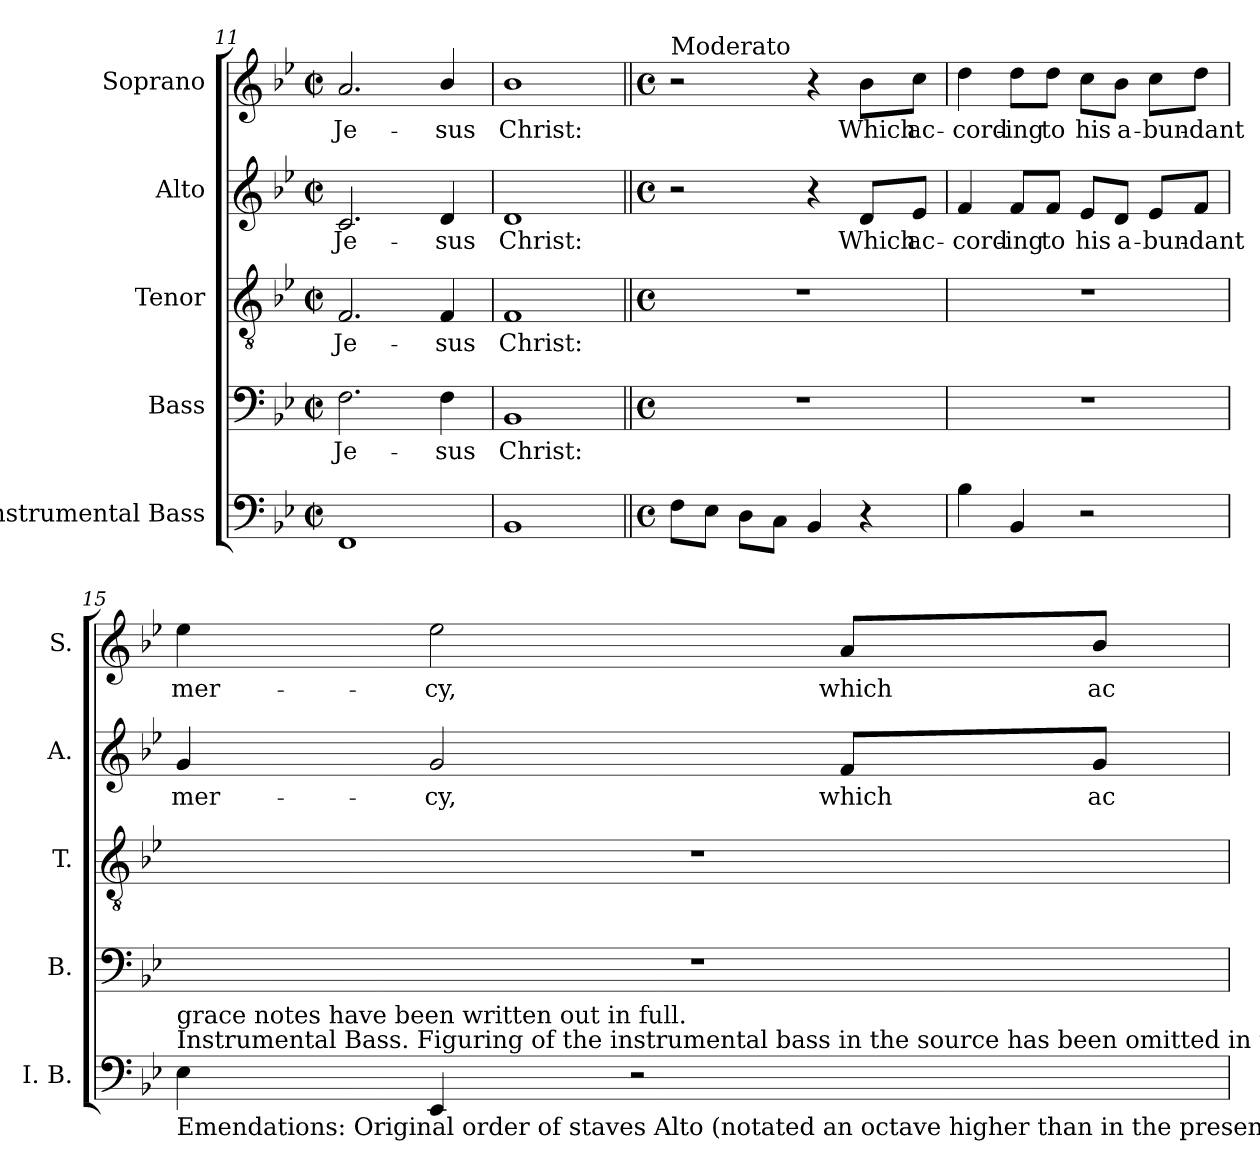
**kern	**kern	**text	**kern	**text	**kern	**text	**kern	**text
*part5	*part4	*part4	*part3	*part3	*part2	*part2	*part1	*part1
*staff5	*staff4	*staff4	*staff3	*staff3	*staff2	*staff2	*staff1	*staff1
*I"Instrumental Bass	*I"Bass	*	*I"Tenor	*	*I"Alto	*	*I"Soprano	*
*I'I. B.	*I'B.	*	*I'T.	*	*I'A.	*	*I'S.	*
*clefF4	*clefF4	*	*clefGv2	*	*clefG2	*	*clefG2	*
*	*	*	*ITrd7c12	*	*	*	*	*
*k[b-e-]	*k[b-e-]	*	*k[b-e-]	*	*k[b-e-]	*	*k[b-e-]	*
*B-:	*B-:	*	*B-:	*	*B-:	*	*B-:	*
*M2/2	*M2/2	*	*M2/2	*	*M2/2	*	*M2/2	*
*met(c|)	*met(c|)	*	*met(c|)	*	*met(c|)	*	*met(c|)	*
=11	=11	=11	=11	=11	=11	=11	=11	=11
!	!	!LO:LY:b:color=#000000	!	!	!	!	!	!
!	!	!	!	!LO:LY:b:color=#000000	!	!	!	!
!	!	!	!	!	!	!LO:LY:b:color=#000000	!	!
!	!	!	!	!	!	!	!	!LO:LY:b:color=#000000
1FFi	2.Fi\	Je-	2.FFi/	Je-	2.ci/	Je-	2.ai/	Je-
!	!	!LO:LY:b:color=#000000	!	!	!	!	!	!
!	!	!	!	!LO:LY:b:color=#000000	!	!	!	!
!	!	!	!	!	!	!LO:LY:b:color=#000000	!	!
!	!	!	!	!	!	!	!	!LO:LY:b:color=#000000
.	4Fi\	-sus	4FFi/	-sus	4di/	-sus	4b-i/	-sus
=12	=12	=12	=12	=12	=12	=12	=12	=12
!	!	!LO:LY:b:color=#000000	!	!	!	!	!	!
!	!	!	!	!LO:LY:b:color=#000000	!	!	!	!
!	!	!	!	!	!	!LO:LY:b:color=#000000	!	!
!	!	!	!	!	!	!	!	!LO:LY:b:color=#000000
1BB-i	1BB-i	Christ:	1FFi	Christ:	1di	Christ:	1b-i	Christ:
=13||	=13||	=13||	=13||	=13||	=13||	=13||	=13||	=13||
*M4/4	*M4/4	*	*M4/4	*	*M4/4	*	*M4/4	*
*met(c)	*met(c)	*	*met(c)	*	*met(c)	*	*met(c)	*
!	!	!	!	!	!	!	!LO:TX:a:t=Moderato	!
8Fi\L	1r	.	1r	.	2r	.	2r	.
8E-i\J	.	.	.	.	.	.	.	.
8Di\L	.	.	.	.	.	.	.	.
8Ci\J	.	.	.	.	.	.	.	.
4BB-i/	.	.	.	.	4r	.	4r	.
!	!	!	!	!	!	!LO:LY:b:color=#000000	!	!
!	!	!	!	!	!	!	!	!LO:LY:b:color=#000000
4r	.	.	.	.	8di/L	Which	8b-i\L	Which
!	!	!	!	!	!	!LO:LY:b:color=#000000	!	!
!	!	!	!	!	!	!	!	!LO:LY:b:color=#000000
.	.	.	.	.	8e-i/J	ac-	8cci\J	ac-
=14	=14	=14	=14	=14	=14	=14	=14	=14
!	!	!	!	!	!	!LO:LY:b:color=#000000	!	!
!	!	!	!	!	!	!	!	!LO:LY:b:color=#000000
4B-i\	1r	.	1r	.	4fi/	-cord-	4ddi\	-cord-
!	!	!	!	!	!	!LO:LY:b:color=#000000	!	!
!	!	!	!	!	!	!	!	!LO:LY:b:color=#000000
4BB-i/	.	.	.	.	8fi/L	-ing	8ddi\L	-ing
!	!	!	!	!	!	!LO:LY:b:color=#000000	!	!
!	!	!	!	!	!	!	!	!LO:LY:b:color=#000000
.	.	.	.	.	8fi/J	to	8ddi\J	to
!	!	!	!	!	!	!LO:LY:b:color=#000000	!	!
!	!	!	!	!	!	!	!	!LO:LY:b:color=#000000
2r	.	.	.	.	8e-i/L	his	8cci\L	his
!	!	!	!	!	!	!LO:LY:b:color=#000000	!	!
!	!	!	!	!	!	!	!	!LO:LY:b:color=#000000
.	.	.	.	.	8di/J	a-	8b-i\J	a-
!	!	!	!	!	!	!LO:LY:b:color=#000000	!	!
!	!	!	!	!	!	!	!	!LO:LY:b:color=#000000
.	.	.	.	.	8e-i/L	-bun-	8cci\L	-bun-
!	!	!	!	!	!	!LO:LY:b:color=#000000	!	!
!	!	!	!	!	!	!	!	!LO:LY:b:color=#000000
.	.	.	.	.	8fi/J	-dant	8ddi\J	-dant
!!LO:LB:g=z
=15	=15	=15	=15	=15	=15	=15	=15	=15
!	!	!	!	!	!	!LO:LY:b:color=#000000	!	!
!LO:TX:b:t=Emendations&colon; Original order of staves Alto (notated an octave higher than in the present edition), Tenor, Bass, Soprano,	!	!	!	!	!	!	!	!
!LO:TX:t=Instrumental Bass. Figuring of the instrumental bass in the source has been omitted in the present edition, and small	!	!	!	!	!	!	!	!
!LO:TX:t=grace notes have been written out in full.	!	!	!	!	!	!	!	!
!	!	!	!	!	!	!	!	!LO:LY:b:color=#000000
4E-i\	1r	.	1r	.	4gi/	mer-	4ee-i\	mer-
!	!	!	!	!	!	!LO:LY:b:color=#000000	!	!
!	!	!	!	!	!	!	!	!LO:LY:b:color=#000000
4EE-i/	.	.	.	.	2gi/	-cy,	2ee-i\	-cy,
2r	.	.	.	.	.	.	.	.
!	!	!	!	!	!	!LO:LY:b:color=#000000	!	!
!	!	!	!	!	!	!	!	!LO:LY:b:color=#000000
.	.	.	.	.	8fi/L	which	8ai/L	which
!	!	!	!	!	!	!LO:LY:b:color=#000000	!	!
!	!	!	!	!	!	!	!	!LO:LY:b:color=#000000
.	.	.	.	.	8gi/J	ac-	8b-i/J	ac-
=	=	=	=	=	=	=	=	=
*-	*-	*-	*-	*-	*-	*-	*-	*-
